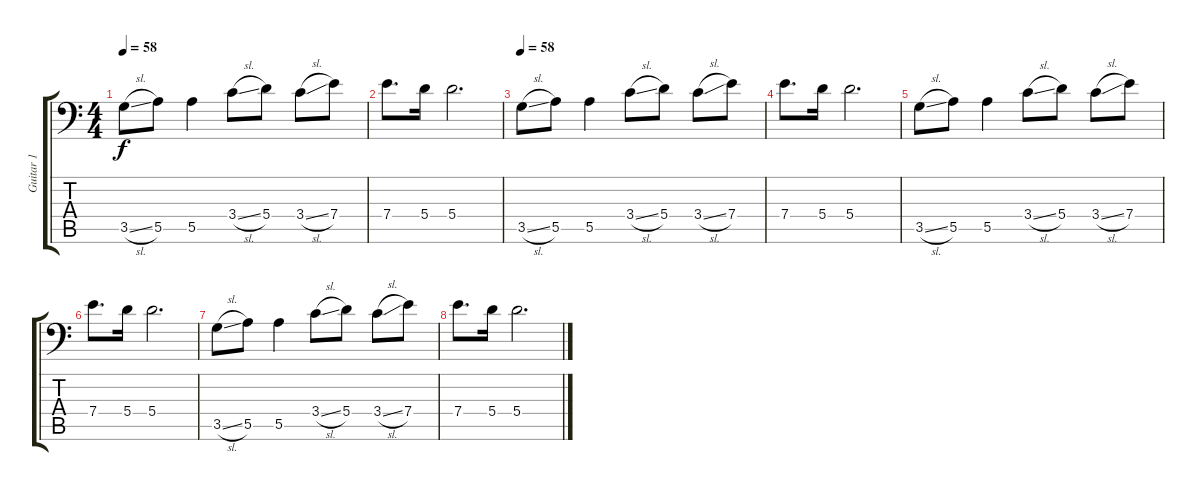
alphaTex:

\track ("Guitar 1" "Guitar 1") {instrument distortionguitar}
\staff {score tabs}
\tuning (B3 Gb3 D3 A2 E2 A1) {hide}
\ts (4 4)
\tempo 58
\clef f4
\ks c
3.5{sl}.8{dy f volume 8} 5.5.8 5.5.4 3.4{sl}.8 5.4.8 3.4{sl}.8 7.4.8 |
7.4.8{d} 5.4.16 5.4.2{d} |
\tempo 58
3.5{sl}.8 5.5.8 5.5.4 3.4{sl}.8 5.4.8 3.4{sl}.8 7.4.8 |
7.4.8{d} 5.4.16 5.4.2{d} |
3.5{sl}.8{volume 0} 5.5.8 5.5.4 3.4{sl}.8 5.4.8 3.4{sl}.8 7.4.8 |
7.4.8{d} 5.4.16 5.4.2{d} |
3.5{sl}.8 5.5.8 5.5.4 3.4{sl}.8 5.4.8 3.4{sl}.8 7.4.8 |
7.4.8{d} 5.4.16 5.4.2{d}
